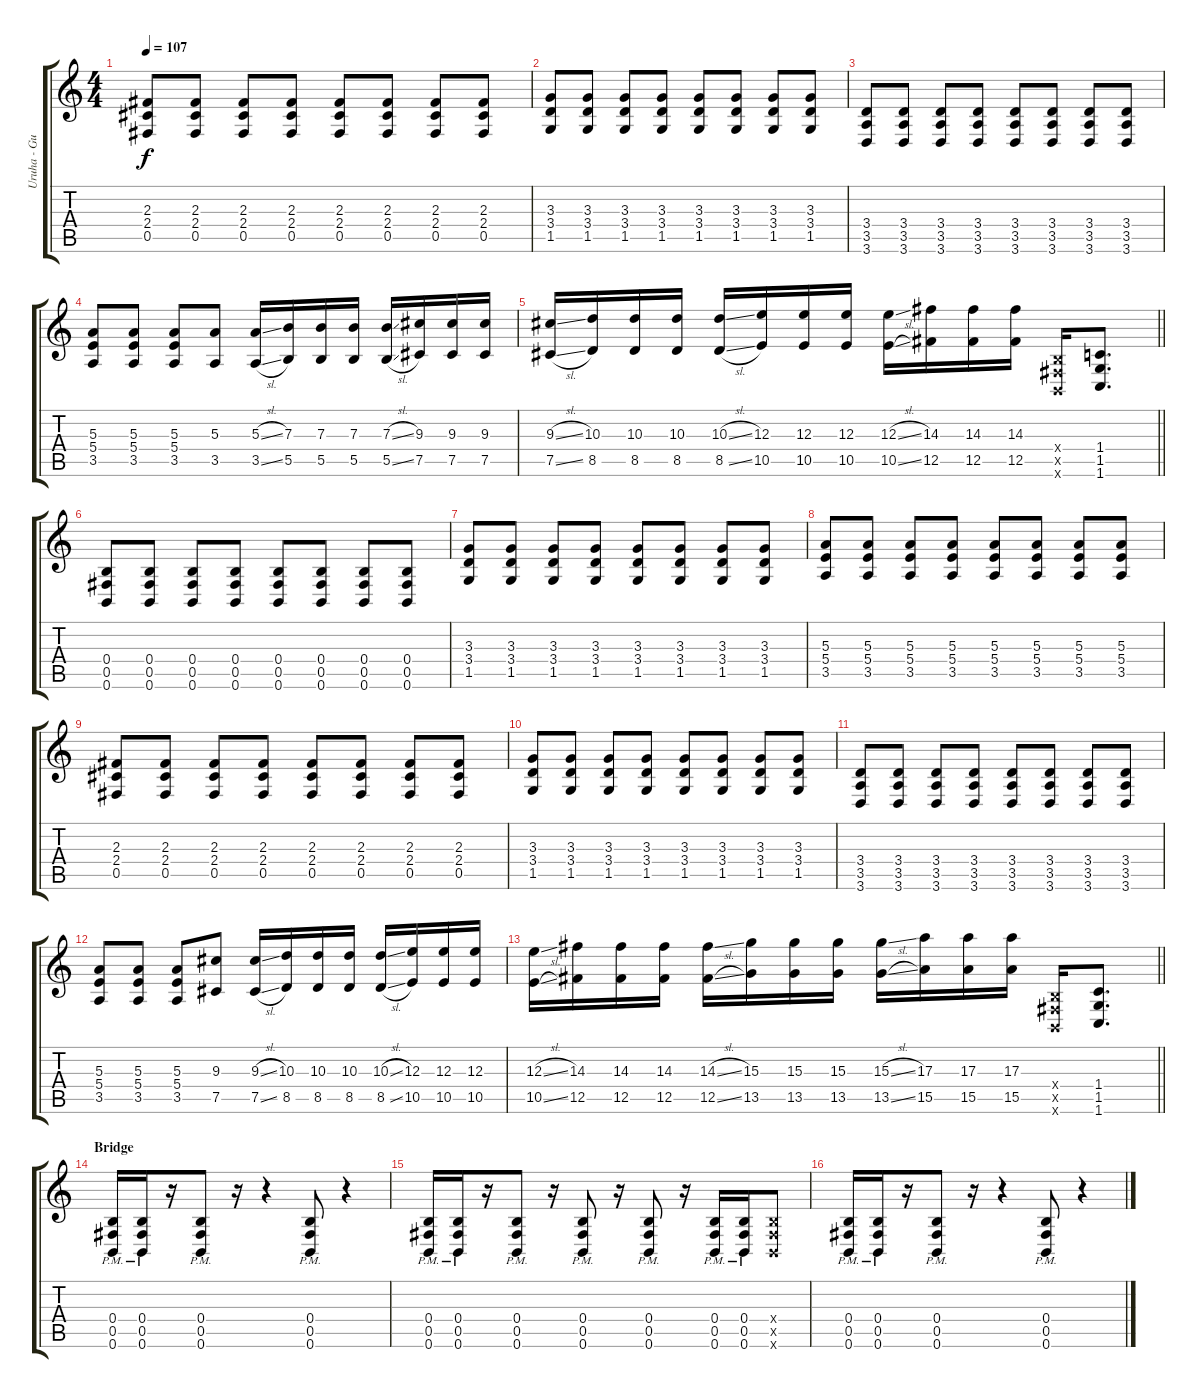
\track ("Uruha - Guitar 1" "Uruha - Gu") {instrument electricguitarclean}
\staff {score tabs}
\tuning (Db4 Ab3 E3 B2 Gb2 B1) {hide}
\ts (4 4)
\tempo 107
\clef g2
\ks c
(2.3 2.4 0.5).8{dy f} (2.3 2.4 0.5).8 (2.3 2.4 0.5).8 (2.3 2.4 0.5).8 (2.3 2.4 0.5).8 (2.3 2.4 0.5).8 (2.3 2.4 0.5).8 (2.3 2.4 0.5).8 |
(3.3 3.4 1.5).8 (3.3 3.4 1.5).8 (3.3 3.4 1.5).8 (3.3 3.4 1.5).8 (3.3 3.4 1.5).8 (3.3 3.4 1.5).8 (3.3 3.4 1.5).8 (3.3 3.4 1.5).8 |
(3.4 3.5 3.6).8 (3.4 3.5 3.6).8 (3.4 3.5 3.6).8 (3.4 3.5 3.6).8 (3.4 3.5 3.6).8 (3.4 3.5 3.6).8 (3.4 3.5 3.6).8 (3.4 3.5 3.6).8 |
(5.3 5.4 3.5).8 (5.3 5.4 3.5).8 (5.3 5.4 3.5).8 (5.3 3.5).8 (5.3{sl} 3.5{sl}).16 (7.3 5.5).16 (7.3 5.5).16 (7.3 5.5).16 (7.3{sl} 5.5{sl}).16 (9.3 7.5).16 (9.3 7.5).16 (9.3 7.5).16 |
\barLineRight lightlight
(9.3{sl} 7.5{sl}).16 (10.3 8.5).16 (10.3 8.5).16 (10.3 8.5).16 (10.3{sl} 8.5{sl}).16 (12.3 10.5).16 (12.3 10.5).16 (12.3 10.5).16 (12.3{sl} 10.5{sl}).16 (14.3 12.5).16 (14.3 12.5).16 (14.3 12.5).16 (0.4{x} 0.5{x} 0.6{x}).16 (1.4 1.5 1.6).8{d} |
\section ("" "")
(0.4 0.5 0.6).8 (0.4 0.5 0.6).8 (0.4 0.5 0.6).8 (0.4 0.5 0.6).8 (0.4 0.5 0.6).8 (0.4 0.5 0.6).8 (0.4 0.5 0.6).8 (0.4 0.5 0.6).8 |
(3.3 3.4 1.5).8 (3.3 3.4 1.5).8 (3.3 3.4 1.5).8 (3.3 3.4 1.5).8 (3.3 3.4 1.5).8 (3.3 3.4 1.5).8 (3.3 3.4 1.5).8 (3.3 3.4 1.5).8 |
(5.3 5.4 3.5).8 (5.3 5.4 3.5).8 (5.3 5.4 3.5).8 (5.3 5.4 3.5).8 (5.3 5.4 3.5).8 (5.3 5.4 3.5).8 (5.3 5.4 3.5).8 (5.3 5.4 3.5).8 |
(2.3 2.4 0.5).8 (2.3 2.4 0.5).8 (2.3 2.4 0.5).8 (2.3 2.4 0.5).8 (2.3 2.4 0.5).8 (2.3 2.4 0.5).8 (2.3 2.4 0.5).8 (2.3 2.4 0.5).8 |
(3.3 3.4 1.5).8 (3.3 3.4 1.5).8 (3.3 3.4 1.5).8 (3.3 3.4 1.5).8 (3.3 3.4 1.5).8 (3.3 3.4 1.5).8 (3.3 3.4 1.5).8 (3.3 3.4 1.5).8 |
(3.4 3.5 3.6).8 (3.4 3.5 3.6).8 (3.4 3.5 3.6).8 (3.4 3.5 3.6).8 (3.4 3.5 3.6).8 (3.4 3.5 3.6).8 (3.4 3.5 3.6).8 (3.4 3.5 3.6).8 |
(5.3 5.4 3.5).8 (5.3 5.4 3.5).8 (5.3 5.4 3.5).8 (9.3 7.5).8 (9.3{sl} 7.5{sl}).16 (10.3 8.5).16 (10.3 8.5).16 (10.3 8.5).16 (10.3{sl} 8.5{sl}).16 (12.3 10.5).16 (12.3 10.5).16 (12.3 10.5).16 |
\barLineRight lightlight
(12.3{sl} 10.5{sl}).16 (14.3 12.5).16 (14.3 12.5).16 (14.3 12.5).16 (14.3{sl} 12.5{sl}).16 (15.3 13.5).16 (15.3 13.5).16 (15.3 13.5).16 (15.3{sl} 13.5{sl}).16 (17.3 15.5).16 (17.3 15.5).16 (17.3 15.5).16 (0.4{x} 0.5{x} 0.6{x}).16 (1.4 1.5 1.6).8{d} |
\section ("" "Bridge")
(0.4{pm} 0.5{pm} 0.6{pm}).16 (0.4{pm} 0.5{pm} 0.6{pm}).16 r.16 (0.4{pm} 0.5{pm} 0.6{pm}).8 r.16 r.4 (0.4{pm} 0.5{pm} 0.6{pm}).8 r.4 |
(0.4{pm} 0.5{pm} 0.6{pm}).16 (0.4{pm} 0.5{pm} 0.6{pm}).16 r.16 (0.4{pm} 0.5{pm} 0.6{pm}).8 r.16 (0.4{pm} 0.5{pm} 0.6{pm}).8 r.16 (0.4{pm} 0.5{pm} 0.6{pm}).8 r.16 (0.4{pm} 0.5{pm} 0.6{pm}).16 (0.4{pm} 0.5{pm} 0.6{pm}).16 (0.4{x} 0.5{x} 0.6{x}).8 |
(0.4{pm} 0.5{pm} 0.6{pm}).16 (0.4{pm} 0.5{pm} 0.6{pm}).16 r.16 (0.4{pm} 0.5{pm} 0.6{pm}).8 r.16 r.4 (0.4{pm} 0.5{pm} 0.6{pm}).8 r.4
